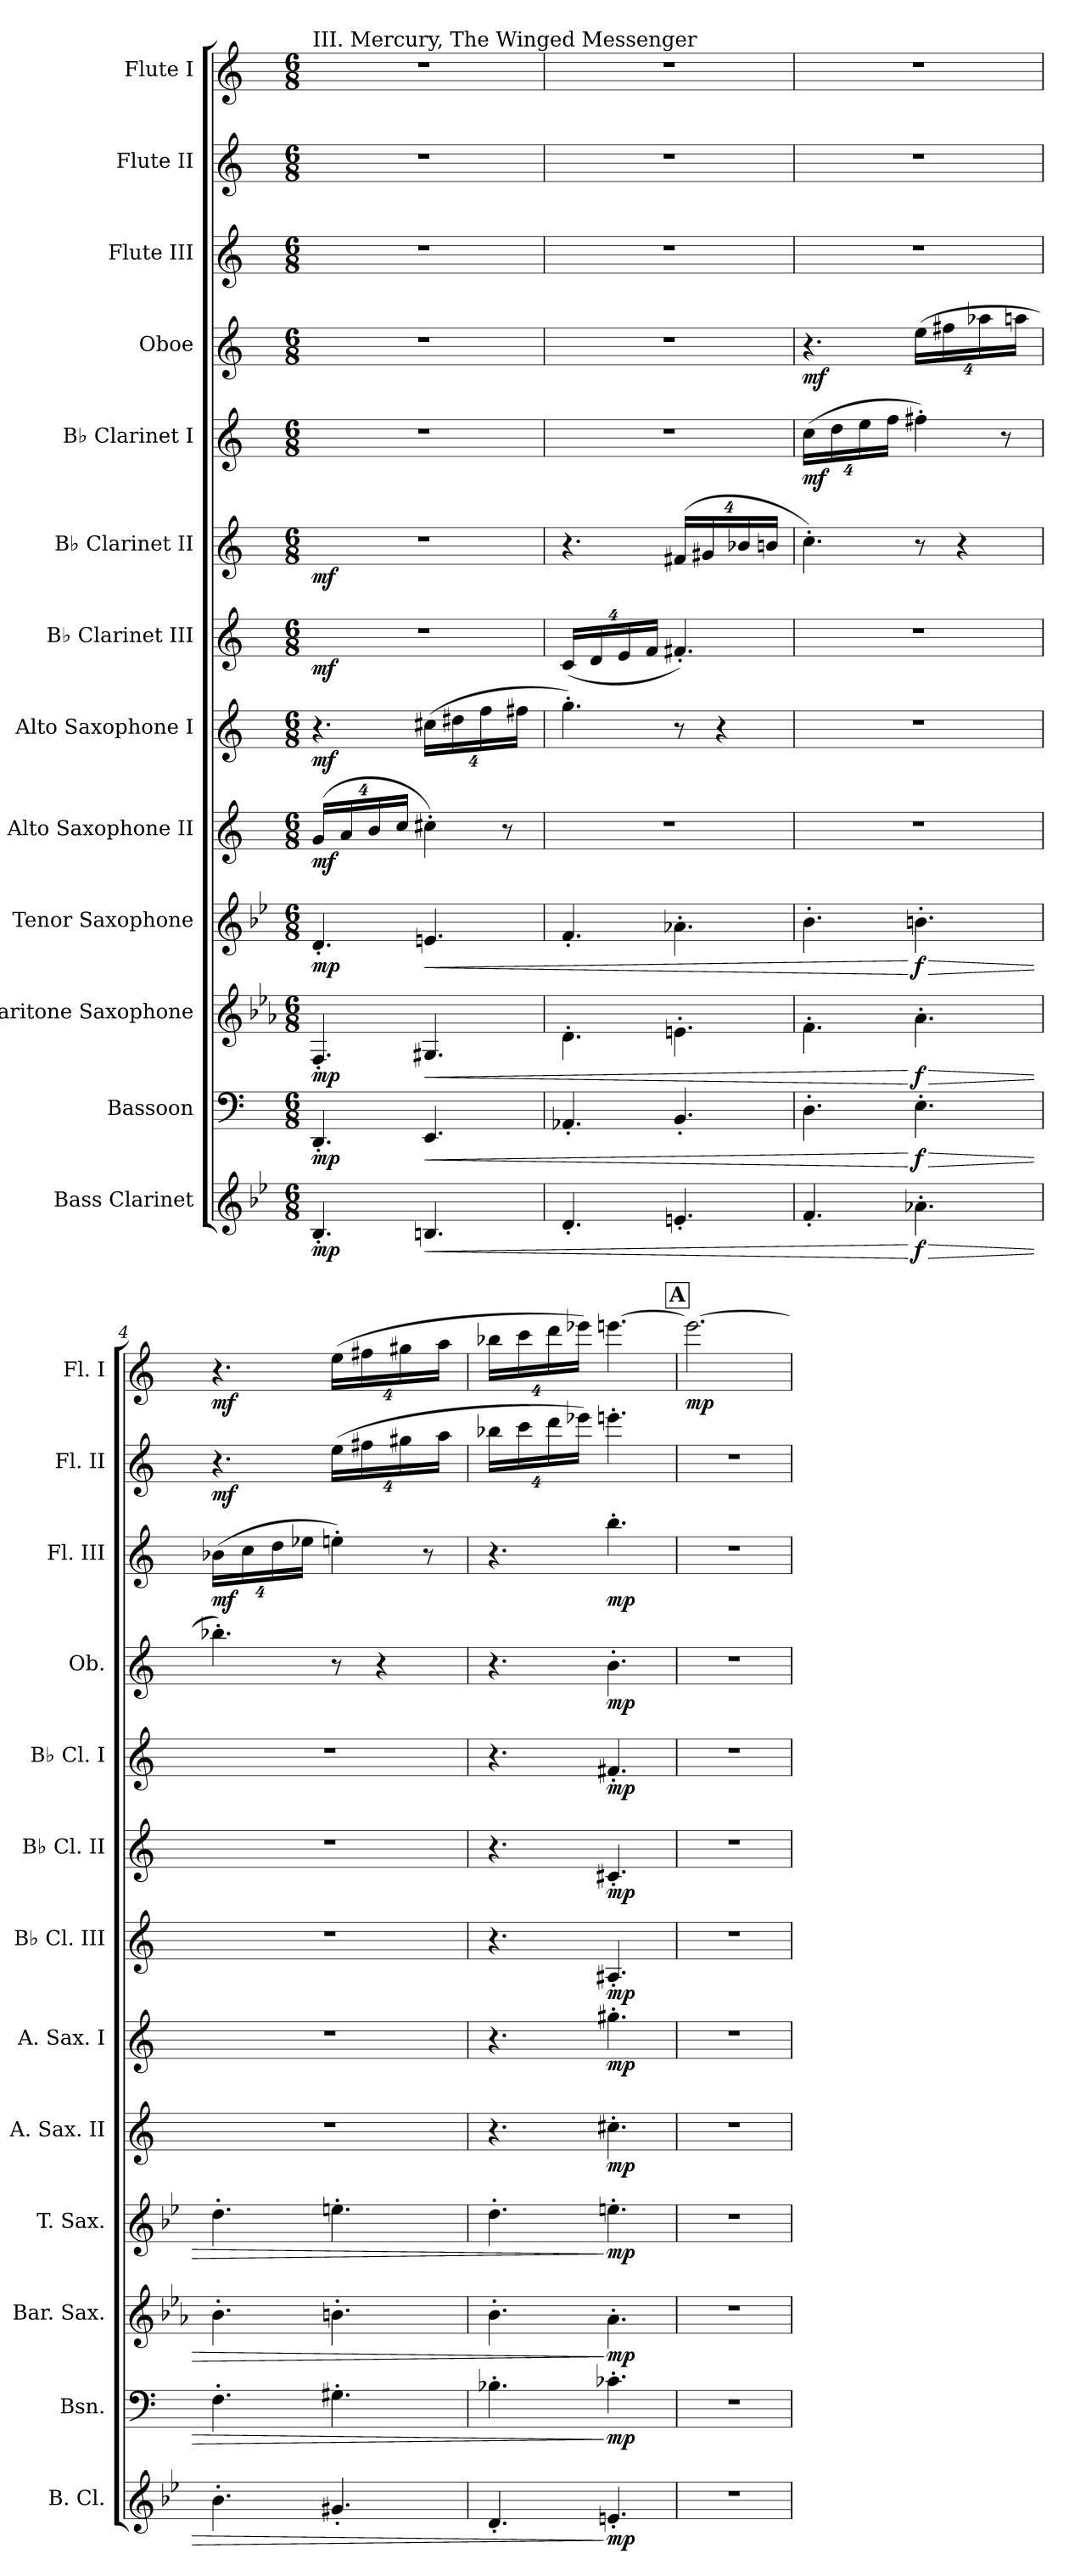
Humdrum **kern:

**kern	**dynam	**kern	**dynam	**kern	**dynam	**kern	**dynam	**kern	**dynam	**kern	**dynam	**kern	**dynam	**kern	**dynam	**kern	**dynam	**kern	**dynam	**kern	**dynam	**kern	**dynam	**kern	**dynam
*part13	*part13	*part12	*part12	*part11	*part11	*part10	*part10	*part9	*part9	*part8	*part8	*part7	*part7	*part6	*part6	*part5	*part5	*part4	*part4	*part3	*part3	*part2	*part2	*part1	*part1
*staff13	*staff13	*staff12	*staff12	*staff11	*staff11	*staff10	*staff10	*staff9	*staff9	*staff8	*staff8	*staff7	*staff7	*staff6	*staff6	*staff5	*staff5	*staff4	*staff4	*staff3	*staff3	*staff2	*staff2	*staff1	*staff1
*I"Bass Clarinet	*	*I"Bassoon	*	*I"Baritone Saxophone	*	*I"Tenor Saxophone	*	*I"Alto Saxophone II	*	*I"Alto Saxophone I	*	*I"B♭ Clarinet III	*	*I"B♭ Clarinet II	*	*I"B♭ Clarinet I	*	*I"Oboe	*	*I"Flute III	*	*I"Flute II	*	*I"Flute I	*
*I'B. Cl.	*	*I'Bsn.	*	*I'Bar. Sax.	*	*I'T. Sax.	*	*I'A. Sax. II	*	*I'A. Sax. I	*	*I'B♭ Cl. III	*	*I'B♭ Cl. II	*	*I'B♭ Cl. I	*	*I'Ob.	*	*I'Fl. III	*	*I'Fl. II	*	*I'Fl. I	*
*clefG2	*	*clefF4	*	*clefG2	*	*clefG2	*	*clefG2	*	*clefG2	*	*clefG2	*	*clefG2	*	*clefG2	*	*clefG2	*	*clefG2	*	*clefG2	*	*clefG2	*
*ITrd8c14	*	*	*	*ITrd12c21	*	*ITrd8c14	*	*ITrd5c9	*	*ITrd5c9	*	*ITrd1c2	*	*ITrd1c2	*	*ITrd1c2	*	*	*	*	*	*	*	*	*
*k[b-e-]	*	*k[]	*	*k[b-e-a-]	*	*k[b-e-]	*	*k[b-e-a-]	*	*k[b-e-a-]	*	*k[b-e-]	*	*k[b-e-]	*	*k[b-e-]	*	*k[]	*	*k[]	*	*k[]	*	*k[]	*
*M6/8	*	*M6/8	*	*M6/8	*	*M6/8	*	*M6/8	*	*M6/8	*	*M6/8	*	*M6/8	*	*M6/8	*	*M6/8	*	*M6/8	*	*M6/8	*	*M6/8	*
*MM237	*	*MM237	*	*MM237	*	*MM237	*	*MM237	*	*MM237	*	*MM237	*	*MM237	*	*MM237	*	*MM237	*	*MM237	*	*MM237	*	*MM237	*
*	*	*	*	*	*	*	*	*Xbrackettup	*	*	*	*	*	*	*	*	*	*	*	*	*	*	*	*	*
=1	=1	=1	=1	=1	=1	=1	=1	=1	=1	=1	=1	=1	=1	=1	=1	=1	=1	=1	=1	=1	=1	=1	=1	=1	=1
!	!	!	!	!	!	!	!	!	!	!	!	!	!	!	!	!	!	!	!	!	!	!	!	!LO:TX:t=III. Mercury, The Winged Messenger	!
!	!LO:DY:b	!	!LO:DY:b	!	!LO:DY:b	!	!LO:DY:b	!	!LO:DY:b	!	!LO:DY:b	!	!LO:DY:b	!	!LO:DY:b	!	!	!	!	!	!	!	!	!	!
4.BB-'/	mp	4.DD'/	mp	4.FF'/	mp	4.D'/	mp	(>32%3B-/L	mf	4.r	mf	2.r	mf	2.r	mf	2.r	.	2.r	.	2.r	.	2.r	.	2.r	.
.	.	.	.	.	.	.	.	32%3c/	.	.	.	.	.	.	.	.	.	.	.	.	.	.	.	.	.
.	.	.	.	.	.	.	.	32%3d/	.	.	.	.	.	.	.	.	.	.	.	.	.	.	.	.	.
.	.	.	.	.	.	.	.	32%3e-/J	.	.	.	.	.	.	.	.	.	.	.	.	.	.	.	.	.
!	!LO:HP:b	!	!LO:HP:b	!	!LO:HP:b	!	!LO:HP:b	!	!	!	!	!	!	!	!	!	!	!	!	!	!	!	!	!	!
*	*	*	*	*	*	*	*	*	*	*Xbrackettup	*	*	*	*	*	*	*	*	*	*	*	*	*	*	*
4.BBn/	<	4.EE/	<	4.GG#X/	<	4.En/	<	4en'\)	.	(>32%3en\L	.	.	.	.	.	.	.	.	.	.	.	.	.	.	.
.	.	.	.	.	.	.	.	.	.	32%3f#X\	.	.	.	.	.	.	.	.	.	.	.	.	.	.	.
.	.	.	.	.	.	.	.	.	.	32%3a-\	.	.	.	.	.	.	.	.	.	.	.	.	.	.	.
.	.	.	.	.	.	.	.	8r	.	.	.	.	.	.	.	.	.	.	.	.	.	.	.	.	.
.	.	.	.	.	.	.	.	.	.	32%3an\J	.	.	.	.	.	.	.	.	.	.	.	.	.	.	.
=2	=2	=2	=2	=2	=2	=2	=2	=2	=2	=2	=2	=2	=2	=2	=2	=2	=2	=2	=2	=2	=2	=2	=2	=2	=2
*	*	*	*	*	*	*	*	*	*	*	*	*Xbrackettup	*	*	*	*	*	*	*	*	*	*	*	*	*
4.D'/	.	4.AA-X'/	.	4.D'\	.	4.F'/	.	2.r	.	4.b-'\)	.	(<32%3B-/L	.	4.r	.	2.r	.	2.r	.	2.r	.	2.r	.	2.r	.
.	.	.	.	.	.	.	.	.	.	.	.	32%3c/	.	.	.	.	.	.	.	.	.	.	.	.	.
.	.	.	.	.	.	.	.	.	.	.	.	32%3d/	.	.	.	.	.	.	.	.	.	.	.	.	.
.	.	.	.	.	.	.	.	.	.	.	.	32%3e-/J	.	.	.	.	.	.	.	.	.	.	.	.	.
*	*	*	*	*	*	*	*	*	*	*	*	*	*	*Xbrackettup	*	*	*	*	*	*	*	*	*	*	*
4.En'/	.	4.BB'/	.	4.En'\	.	4.A-X'\	.	.	.	8r	.	4.en'/)	.	(<32%3en/L	.	.	.	.	.	.	.	.	.	.	.
.	.	.	.	.	.	.	.	.	.	.	.	.	.	32%3f#X/	.	.	.	.	.	.	.	.	.	.	.
.	.	.	.	.	.	.	.	.	.	4r	.	.	.	.	.	.	.	.	.	.	.	.	.	.	.
.	.	.	.	.	.	.	.	.	.	.	.	.	.	32%3a-X/	.	.	.	.	.	.	.	.	.	.	.
.	.	.	.	.	.	.	.	.	.	.	.	.	.	32%3an/J	.	.	.	.	.	.	.	.	.	.	.
=3	=3	=3	=3	=3	=3	=3	=3	=3	=3	=3	=3	=3	=3	=3	=3	=3	=3	=3	=3	=3	=3	=3	=3	=3	=3
*	*	*	*	*	*	*	*	*	*	*	*	*	*	*	*	*Xbrackettup	*	*	*	*	*	*	*	*	*
!	!	!	!	!	!	!	!	!	!	!	!	!	!	!	!	!	!LO:DY:b	!	!LO:DY:b	!	!	!	!	!	!
4.F'/	.	4.D'\	.	4.F'\	.	4.B-'\	.	2.r	.	2.r	.	2.r	.	4.b-'\)	.	(>32%3b-\L	mf	4.r	mf	2.r	.	2.r	.	2.r	.
.	.	.	.	.	.	.	.	.	.	.	.	.	.	.	.	32%3cc\	.	.	.	.	.	.	.	.	.
.	.	.	.	.	.	.	.	.	.	.	.	.	.	.	.	32%3dd\	.	.	.	.	.	.	.	.	.
.	.	.	.	.	.	.	.	.	.	.	.	.	.	.	.	32%3ee-\J	.	.	.	.	.	.	.	.	.
!	!LO:HP:n=1:b	!	!LO:HP:n=1:b	!	!LO:HP:n=1:b	!	!LO:HP:n=1:b	!	!	!	!	!	!	!	!	!	!	!	!	!	!	!	!	!	!
*	*	*	*	*	*	*	*	*	*	*	*	*	*	*	*	*	*	*Xbrackettup	*	*	*	*	*	*	*
!	!LO:DY:n=1:b	!	!LO:DY:n=1:b	!	!LO:DY:n=1:b	!	!LO:DY:n=1:b	!	!	!	!	!	!	!	!	!	!	!	!	!	!	!	!	!	!
4.A-X'\	[ > f	4.E'\	[ > f	4.A-'\	[ > f	4.Bn'\	[ > f	.	.	.	.	.	.	8r	.	4een'\)	.	(>32%3ee\L	.	.	.	.	.	.	.
.	.	.	.	.	.	.	.	.	.	.	.	.	.	.	.	.	.	32%3ff#X\	.	.	.	.	.	.	.
.	.	.	.	.	.	.	.	.	.	.	.	.	.	4r	.	.	.	.	.	.	.	.	.	.	.
.	.	.	.	.	.	.	.	.	.	.	.	.	.	.	.	.	.	32%3aa-X\	.	.	.	.	.	.	.
.	.	.	.	.	.	.	.	.	.	.	.	.	.	.	.	8r	.	.	.	.	.	.	.	.	.
.	.	.	.	.	.	.	.	.	.	.	.	.	.	.	.	.	.	32%3aan\J	.	.	.	.	.	.	.
=4	=4	=4	=4	=4	=4	=4	=4	=4	=4	=4	=4	=4	=4	=4	=4	=4	=4	=4	=4	=4	=4	=4	=4	=4	=4
*	*	*	*	*	*	*	*	*	*	*	*	*	*	*	*	*	*	*	*	*Xbrackettup	*	*	*	*	*
!	!	!	!	!	!	!	!	!	!	!	!	!	!	!	!	!	!	!	!	!	!LO:DY:b	!	!LO:DY:b	!	!LO:DY:b
4.B-'\	.	4.F'\	.	4.B-'\	.	4.d'\	.	2.r	.	2.r	.	2.r	.	2.r	.	2.r	.	4.bb-X'\)	.	(>32%3b-X\L	mf	4.r	mf	4.r	mf
.	.	.	.	.	.	.	.	.	.	.	.	.	.	.	.	.	.	.	.	32%3cc\	.	.	.	.	.
.	.	.	.	.	.	.	.	.	.	.	.	.	.	.	.	.	.	.	.	32%3dd\	.	.	.	.	.
.	.	.	.	.	.	.	.	.	.	.	.	.	.	.	.	.	.	.	.	32%3ee-X\J	.	.	.	.	.
*	*	*	*	*	*	*	*	*	*	*	*	*	*	*	*	*	*	*	*	*	*	*Xbrackettup	*	*Xbrackettup	*
4.G#X'/	.	4.G#X'\	.	4.Bn'\	.	4.en'\	.	.	.	.	.	.	.	.	.	.	.	8r	.	4een'\)	.	(>32%3ee\L	.	(>32%3ee\L	.
.	.	.	.	.	.	.	.	.	.	.	.	.	.	.	.	.	.	.	.	.	.	32%3ff#X\	.	32%3ff#X\	.
.	.	.	.	.	.	.	.	.	.	.	.	.	.	.	.	.	.	4r	.	.	.	.	.	.	.
.	.	.	.	.	.	.	.	.	.	.	.	.	.	.	.	.	.	.	.	.	.	32%3gg#X\	.	32%3gg#X\	.
.	.	.	.	.	.	.	.	.	.	.	.	.	.	.	.	.	.	.	.	8r	.	.	.	.	.
.	.	.	.	.	.	.	.	.	.	.	.	.	.	.	.	.	.	.	.	.	.	32%3aa\J	.	32%3aa\J	.
=5	=5	=5	=5	=5	=5	=5	=5	=5	=5	=5	=5	=5	=5	=5	=5	=5	=5	=5	=5	=5	=5	=5	=5	=5	=5
4.D'/	.	4.B-X'\	.	4.B-'\	.	4.d'\	.	4.r	.	4.r	.	4.r	.	4.r	.	4.r	.	4.r	.	4.r	.	32%3bb-X\L	.	32%3bb-X\L	.
.	.	.	.	.	.	.	.	.	.	.	.	.	.	.	.	.	.	.	.	.	.	32%3ccc\	.	32%3ccc\	.
.	.	.	.	.	.	.	.	.	.	.	.	.	.	.	.	.	.	.	.	.	.	32%3ddd\	.	32%3ddd\	.
.	.	.	.	.	.	.	.	.	.	.	.	.	.	.	.	.	.	.	.	.	.	32%3eee-X\J)	.	32%3eee-X\J)	.
!	!LO:DY:n=1:b	!	!LO:DY:n=1:b	!	!LO:DY:n=1:b	!	!LO:DY:n=1:b	!	!LO:DY:b	!	!LO:DY:b	!	!LO:DY:b	!	!LO:DY:b	!	!LO:DY:b	!	!LO:DY:b	!	!LO:DY:b	!	!	!	!
4.En'/	] mp	4.c-X'\	] mp	4.A-'\	] mp	4.en'\	] mp	4.en'\	mp	4.bn'\	mp	4.G#X'/	mp	4.Bn'/	mp	4.en'/	mp	4.b'\	mp	4.bb'\	mp	4.eeen'\	.	[4.eeen\	.
!!LO:REH:place=s1:a:B:fs=14:t=A
=6	=6	=6	=6	=6	=6	=6	=6	=6	=6	=6	=6	=6	=6	=6	=6	=6	=6	=6	=6	=6	=6	=6	=6	=6	=6
!	!	!	!	!	!	!	!	!	!	!	!	!	!	!	!	!	!	!	!	!	!	!	!	!	!LO:DY:b
2.r	.	2.r	.	2.r	.	2.r	.	2.r	.	2.r	.	2.r	.	2.r	.	2.r	.	2.r	.	2.r	.	2.r	.	2.eee\_	mp
=	=	=	=	=	=	=	=	=	=	=	=	=	=	=	=	=	=	=	=	=	=	=	=	=	=
*-	*-	*-	*-	*-	*-	*-	*-	*-	*-	*-	*-	*-	*-	*-	*-	*-	*-	*-	*-	*-	*-	*-	*-	*-	*-
